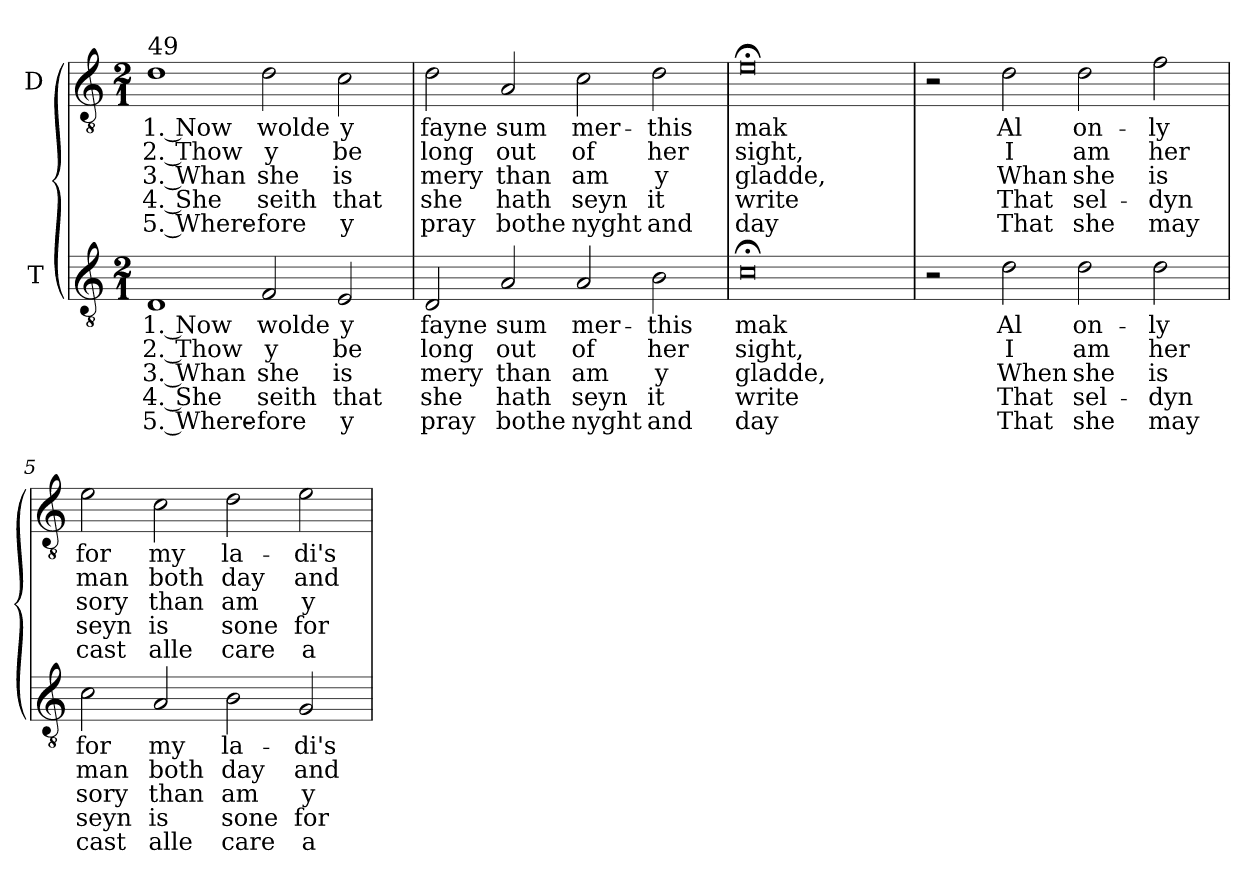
**kern	**text	**text	**text	**text	**text	**kern	**text	**text	**text	**text	**text
*part2	*part2	*part2	*part2	*part2	*part2	*part1	*part1	*part1	*part1	*part1	*part1
*staff2	*staff2	*staff2	*staff2	*staff2	*staff2	*staff1	*staff1	*staff1	*staff1	*staff1	*staff1
*I"T	*	*	*	*	*	*I"D	*	*	*	*	*
!!LO:PB:g=z
*clefGv2	*	*	*	*	*	*clefGv2	*	*	*	*	*
*ITrd7c12	*	*	*	*	*	*ITrd7c12	*	*	*	*	*
*k[]	*	*	*	*	*	*k[]	*	*	*	*	*
*C:	*	*	*	*	*	*C:	*	*	*	*	*
*M2/1	*	*	*	*	*	*M2/1	*	*	*	*	*
=1	=1	=1	=1	=1	=1	=1	=1	=1	=1	=1	=1
!	!LO:LY:b:color=#000000	!LO:LY:b:color=#000000	!LO:LY:b:color=#000000	!LO:LY:b:color=#000000	!LO:LY:b:color=#000000	!	!	!	!	!	!
!	!	!	!	!	!	!LO:TX:a:t=49	!	!	!	!	!
!	!	!	!	!	!	!	!LO:LY:b:color=#000000	!LO:LY:b:color=#000000	!LO:LY:b:color=#000000	!LO:LY:b:color=#000000	!LO:LY:b:color=#000000
1DDi/	1. Now	2. Thow	3. Whan	4. She	5. Where-	1Di\	1. Now	2. Thow	3. Whan	4. She	5. Where-
!	!LO:LY:b:color=#000000	!LO:LY:b:color=#000000	!LO:LY:b:color=#000000	!LO:LY:b:color=#000000	!LO:LY:b:color=#000000	!	!	!	!	!	!
!	!	!	!	!	!	!	!LO:LY:b:color=#000000	!LO:LY:b:color=#000000	!LO:LY:b:color=#000000	!LO:LY:b:color=#000000	!LO:LY:b:color=#000000
2FFi/	wolde	y	she	seith	-fore	2Di\	wolde	y	she	seith	-fore
!	!LO:LY:b:color=#000000	!LO:LY:b:color=#000000	!LO:LY:b:color=#000000	!LO:LY:b:color=#000000	!LO:LY:b:color=#000000	!	!	!	!	!	!
!	!	!	!	!	!	!	!LO:LY:b:color=#000000	!LO:LY:b:color=#000000	!LO:LY:b:color=#000000	!LO:LY:b:color=#000000	!LO:LY:b:color=#000000
2EEi/	y	be	is	that	y	2Ci\	y	be	is	that	y
=2	=2	=2	=2	=2	=2	=2	=2	=2	=2	=2	=2
!	!LO:LY:b:color=#000000	!LO:LY:b:color=#000000	!LO:LY:b:color=#000000	!LO:LY:b:color=#000000	!LO:LY:b:color=#000000	!	!	!	!	!	!
!	!	!	!	!	!	!	!LO:LY:b:color=#000000	!LO:LY:b:color=#000000	!LO:LY:b:color=#000000	!LO:LY:b:color=#000000	!LO:LY:b:color=#000000
2DDi/	fayne	long	mery	she	pray	2Di\	fayne	long	mery	she	pray
!	!LO:LY:b:color=#000000	!LO:LY:b:color=#000000	!LO:LY:b:color=#000000	!LO:LY:b:color=#000000	!LO:LY:b:color=#000000	!	!	!	!	!	!
!	!	!	!	!	!	!	!LO:LY:b:color=#000000	!LO:LY:b:color=#000000	!LO:LY:b:color=#000000	!LO:LY:b:color=#000000	!LO:LY:b:color=#000000
2AAi/	sum	out	than	hath	bothe	2AAi/	sum	out	than	hath	bothe
!	!LO:LY:b:color=#000000	!LO:LY:b:color=#000000	!LO:LY:b:color=#000000	!LO:LY:b:color=#000000	!LO:LY:b:color=#000000	!	!	!	!	!	!
!	!	!	!	!	!	!	!LO:LY:b:color=#000000	!LO:LY:b:color=#000000	!LO:LY:b:color=#000000	!LO:LY:b:color=#000000	!LO:LY:b:color=#000000
2AAi/	mer-	of	am	seyn	nyght	2Ci\	mer-	of	am	seyn	nyght
!	!LO:LY:b:color=#000000	!LO:LY:b:color=#000000	!LO:LY:b:color=#000000	!LO:LY:b:color=#000000	!LO:LY:b:color=#000000	!	!	!	!	!	!
!	!	!	!	!	!	!	!LO:LY:b:color=#000000	!LO:LY:b:color=#000000	!LO:LY:b:color=#000000	!LO:LY:b:color=#000000	!LO:LY:b:color=#000000
2BBi\	-this	her	y	it	and	2Di\	-this	her	y	it	and
=3	=3	=3	=3	=3	=3	=3	=3	=3	=3	=3	=3
!	!LO:LY:b:color=#000000	!LO:LY:b:color=#000000	!LO:LY:b:color=#000000	!LO:LY:b:color=#000000	!LO:LY:b:color=#000000	!	!	!	!	!	!
!	!	!	!	!	!	!	!LO:LY:b:color=#000000	!LO:LY:b:color=#000000	!LO:LY:b:color=#000000	!LO:LY:b:color=#000000	!LO:LY:b:color=#000000
0C;i\	mak	sight,	gladde,	write	day	0E;i\	mak	sight,	gladde,	write	day
=4	=4	=4	=4	=4	=4	=4	=4	=4	=4	=4	=4
2r	.	.	.	.	.	2r	.	.	.	.	.
!	!LO:LY:b:color=#000000	!LO:LY:b:color=#000000	!LO:LY:b:color=#000000	!LO:LY:b:color=#000000	!LO:LY:b:color=#000000	!	!	!	!	!	!
!	!	!	!	!	!	!	!LO:LY:b:color=#000000	!LO:LY:b:color=#000000	!LO:LY:b:color=#000000	!LO:LY:b:color=#000000	!LO:LY:b:color=#000000
2Di\	Al	I	When	That	That	2Di\	Al	I	Whan	That	That
!	!LO:LY:b:color=#000000	!LO:LY:b:color=#000000	!LO:LY:b:color=#000000	!LO:LY:b:color=#000000	!LO:LY:b:color=#000000	!	!	!	!	!	!
!	!	!	!	!	!	!	!LO:LY:b:color=#000000	!LO:LY:b:color=#000000	!LO:LY:b:color=#000000	!LO:LY:b:color=#000000	!LO:LY:b:color=#000000
2Di\	on-	am	she	sel-	she	2Di\	on-	am	she	sel-	she
!	!LO:LY:b:color=#000000	!LO:LY:b:color=#000000	!LO:LY:b:color=#000000	!LO:LY:b:color=#000000	!LO:LY:b:color=#000000	!	!	!	!	!	!
!	!	!	!	!	!	!	!LO:LY:b:color=#000000	!LO:LY:b:color=#000000	!LO:LY:b:color=#000000	!LO:LY:b:color=#000000	!LO:LY:b:color=#000000
2Di\	-ly	her	is	-dyn	may	2Fi\	-ly	her	is	-dyn	may
=5	=5	=5	=5	=5	=5	=5	=5	=5	=5	=5	=5
!	!LO:LY:b:color=#000000	!LO:LY:b:color=#000000	!LO:LY:b:color=#000000	!LO:LY:b:color=#000000	!LO:LY:b:color=#000000	!	!	!	!	!	!
!	!	!	!	!	!	!	!LO:LY:b:color=#000000	!LO:LY:b:color=#000000	!LO:LY:b:color=#000000	!LO:LY:b:color=#000000	!LO:LY:b:color=#000000
2Ci\	for	man	sory	seyn	cast	2Ei\	for	man	sory	seyn	cast
!	!LO:LY:b:color=#000000	!LO:LY:b:color=#000000	!LO:LY:b:color=#000000	!LO:LY:b:color=#000000	!LO:LY:b:color=#000000	!	!	!	!	!	!
!	!	!	!	!	!	!	!LO:LY:b:color=#000000	!LO:LY:b:color=#000000	!LO:LY:b:color=#000000	!LO:LY:b:color=#000000	!LO:LY:b:color=#000000
2AAi/	my	both	than	is	alle	2Ci\	my	both	than	is	alle
!	!LO:LY:b:color=#000000	!LO:LY:b:color=#000000	!LO:LY:b:color=#000000	!LO:LY:b:color=#000000	!LO:LY:b:color=#000000	!	!	!	!	!	!
!	!	!	!	!	!	!	!LO:LY:b:color=#000000	!LO:LY:b:color=#000000	!LO:LY:b:color=#000000	!LO:LY:b:color=#000000	!LO:LY:b:color=#000000
2BBi\	la-	day	am	sone	care	2Di\	la-	day	am	sone	care
!	!LO:LY:b:color=#000000	!LO:LY:b:color=#000000	!LO:LY:b:color=#000000	!LO:LY:b:color=#000000	!LO:LY:b:color=#000000	!	!	!	!	!	!
!	!	!	!	!	!	!	!LO:LY:b:color=#000000	!LO:LY:b:color=#000000	!LO:LY:b:color=#000000	!LO:LY:b:color=#000000	!LO:LY:b:color=#000000
2GGi/	-di's	and	y	for-	a-	2Ei\	-di's	and	y	for-	a-
=	=	=	=	=	=	=	=	=	=	=	=
*-	*-	*-	*-	*-	*-	*-	*-	*-	*-	*-	*-
